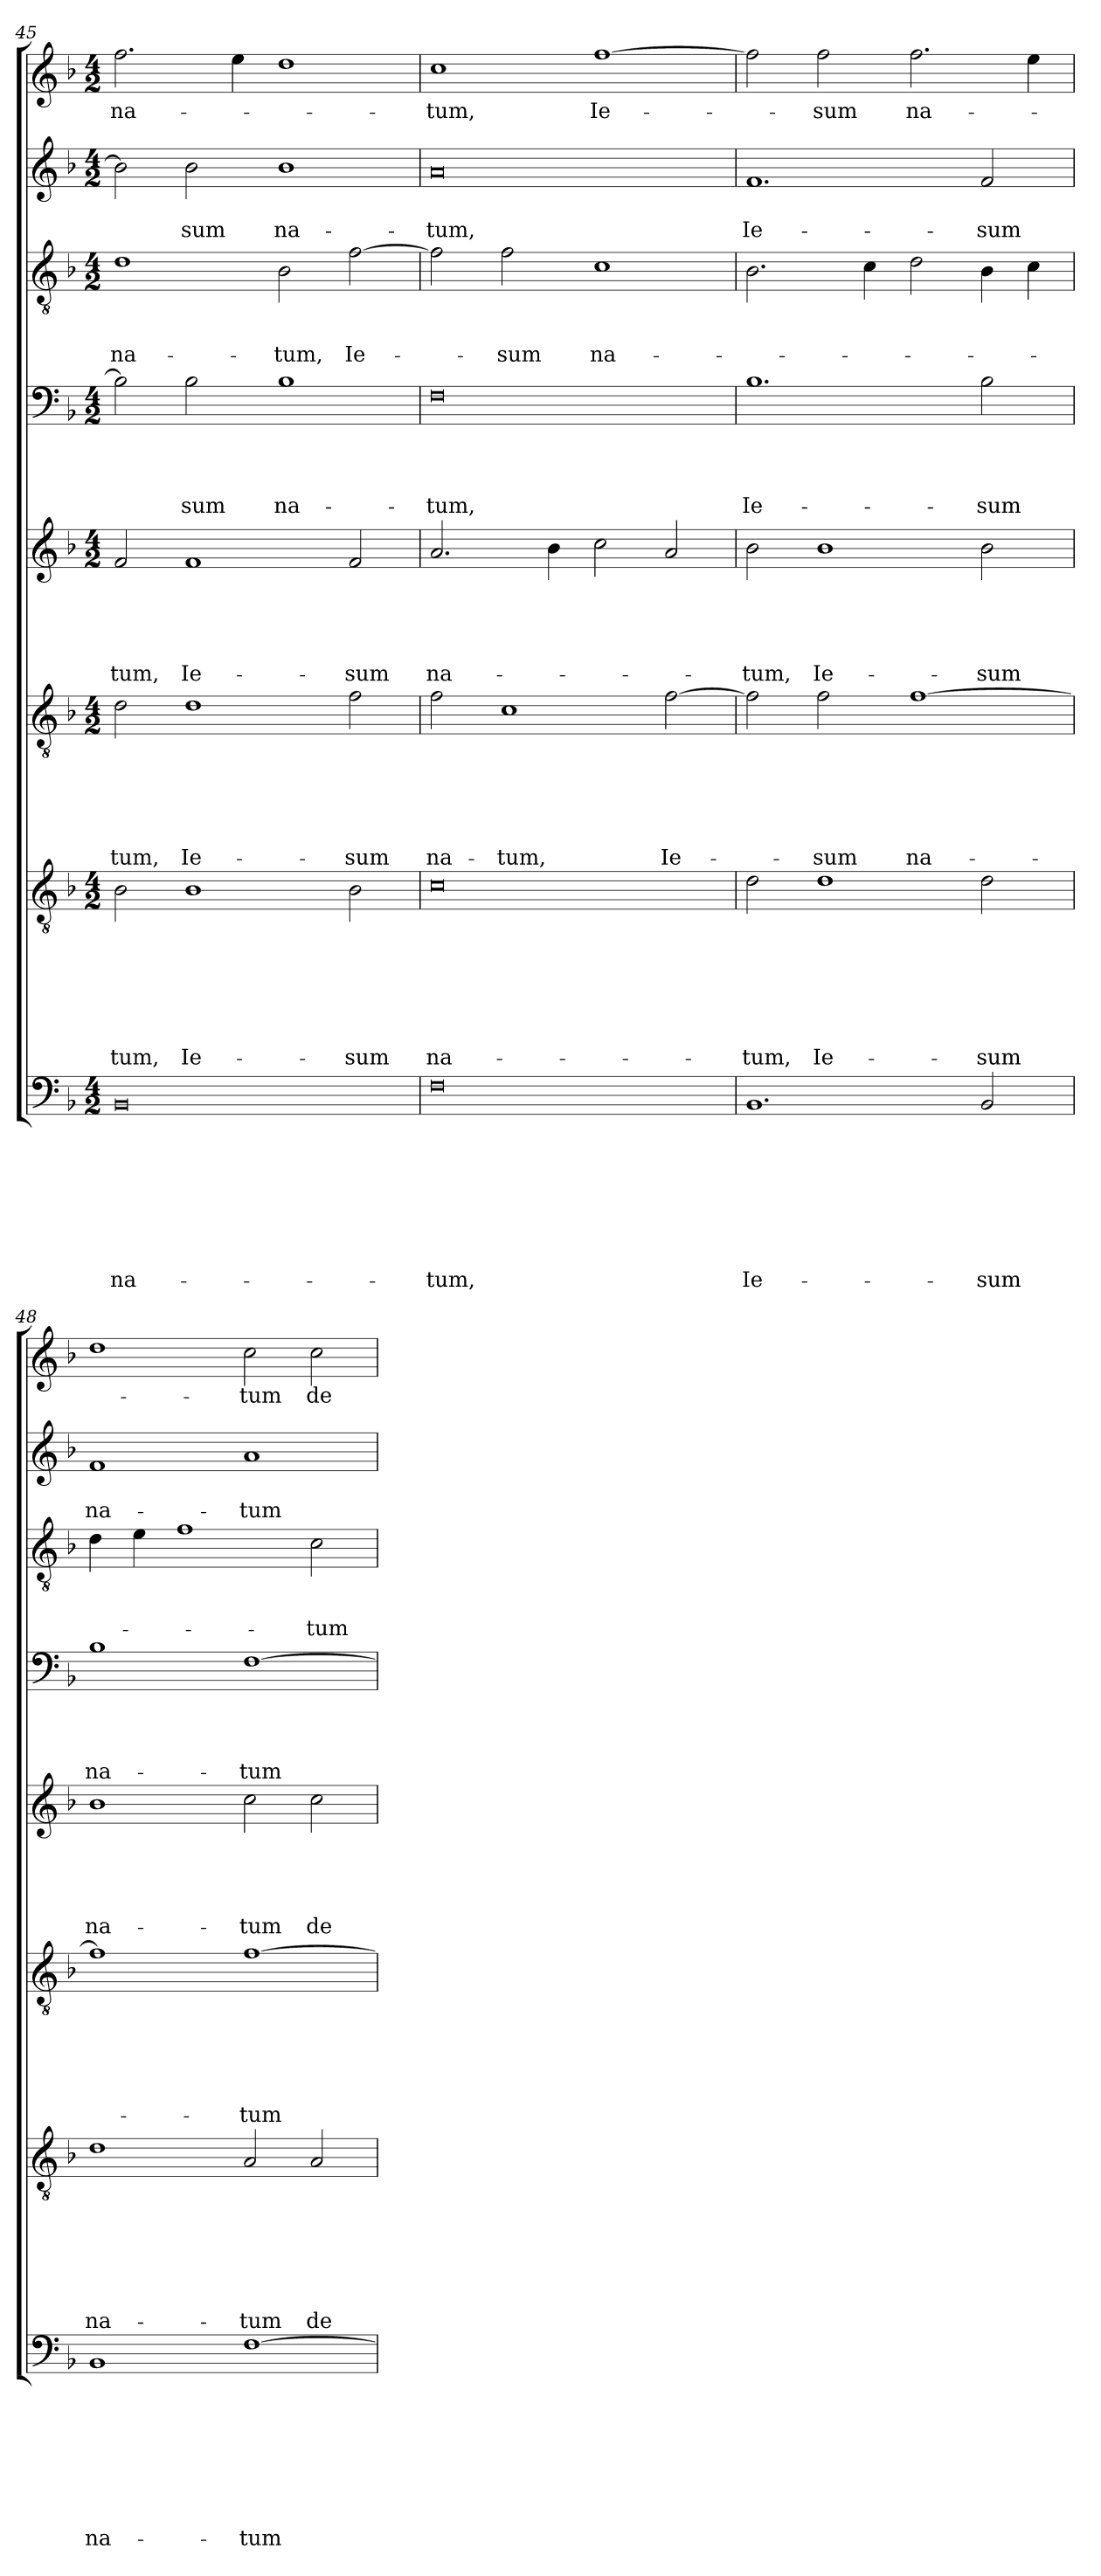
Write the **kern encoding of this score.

**kern	**text	**text	**text	**text	**text	**text	**text	**text	**kern	**text	**text	**text	**text	**text	**text	**text	**kern	**text	**text	**text	**text	**text	**text	**kern	**text	**text	**text	**text	**text	**kern	**text	**text	**text	**text	**kern	**text	**text	**text	**kern	**text	**text	**kern	**text
*part8	*part8	*part8	*part8	*part8	*part8	*part8	*part8	*part8	*part7	*part7	*part7	*part7	*part7	*part7	*part7	*part7	*part6	*part6	*part6	*part6	*part6	*part6	*part6	*part5	*part5	*part5	*part5	*part5	*part5	*part4	*part4	*part4	*part4	*part4	*part3	*part3	*part3	*part3	*part2	*part2	*part2	*part1	*part1
*staff8	*staff8	*staff8	*staff8	*staff8	*staff8	*staff8	*staff8	*staff8	*staff7	*staff7	*staff7	*staff7	*staff7	*staff7	*staff7	*staff7	*staff6	*staff6	*staff6	*staff6	*staff6	*staff6	*staff6	*staff5	*staff5	*staff5	*staff5	*staff5	*staff5	*staff4	*staff4	*staff4	*staff4	*staff4	*staff3	*staff3	*staff3	*staff3	*staff2	*staff2	*staff2	*staff1	*staff1
!!LO:LB:g=z
*clefF4	*	*	*	*	*	*	*	*	*clefGv2	*	*	*	*	*	*	*	*clefGv2	*	*	*	*	*	*	*clefG2	*	*	*	*	*	*clefF4	*	*	*	*	*clefGv2	*	*	*	*clefG2	*	*	*clefG2	*
*k[b-]	*	*	*	*	*	*	*	*	*k[b-]	*	*	*	*	*	*	*	*k[b-]	*	*	*	*	*	*	*k[b-]	*	*	*	*	*	*k[b-]	*	*	*	*	*k[b-]	*	*	*	*k[b-]	*	*	*k[b-]	*
*d:	*	*	*	*	*	*	*	*	*d:	*	*	*	*	*	*	*	*d:	*	*	*	*	*	*	*d:	*	*	*	*	*	*d:	*	*	*	*	*d:	*	*	*	*d:	*	*	*d:	*
*M4/2	*	*	*	*	*	*	*	*	*M4/2	*	*	*	*	*	*	*	*M4/2	*	*	*	*	*	*	*M4/2	*	*	*	*	*	*M4/2	*	*	*	*	*M4/2	*	*	*	*M4/2	*	*	*M4/2	*
=45	=45	=45	=45	=45	=45	=45	=45	=45	=45	=45	=45	=45	=45	=45	=45	=45	=45	=45	=45	=45	=45	=45	=45	=45	=45	=45	=45	=45	=45	=45	=45	=45	=45	=45	=45	=45	=45	=45	=45	=45	=45	=45	=45
!	!	!	!	!	!	!	!	!LO:LY:b	!	!	!	!	!	!	!	!LO:LY:b	!	!	!	!	!	!	!LO:LY:b	!	!	!	!	!	!LO:LY:b	!	!	!	!	!	!	!	!	!LO:LY:b	!	!	!	!	!LO:LY:b
0BB-	.	.	.	.	.	.	.	na-	2B-\	.	.	.	.	.	.	-tum,	2d\	.	.	.	.	.	-tum,	2f/	.	.	.	.	-tum,	2B-\]	.	.	.	.	1d	.	.	na-	2b-\]	.	.	2.ff\	na-
!	!	!	!	!	!	!	!	!	!	!	!	!	!	!	!	!LO:LY:b	!	!	!	!	!	!	!LO:LY:b	!	!	!	!	!	!LO:LY:b	!	!	!	!	!LO:LY:b	!	!	!	!	!	!	!LO:LY:b	!	!
.	.	.	.	.	.	.	.	.	1B-	.	.	.	.	.	.	Ie-	1d	.	.	.	.	.	Ie-	1f	.	.	.	.	Ie-	2B-\	.	.	.	-sum	.	.	.	.	2b-\	.	-sum	.	.
.	.	.	.	.	.	.	.	.	.	.	.	.	.	.	.	.	.	.	.	.	.	.	.	.	.	.	.	.	.	.	.	.	.	.	.	.	.	.	.	.	.	4ee\	.
!	!	!	!	!	!	!	!	!	!	!	!	!	!	!	!	!	!	!	!	!	!	!	!	!	!	!	!	!	!	!	!	!	!	!LO:LY:b	!	!	!	!LO:LY:b	!	!	!LO:LY:b	!	!
.	.	.	.	.	.	.	.	.	.	.	.	.	.	.	.	.	.	.	.	.	.	.	.	.	.	.	.	.	.	1B-	.	.	.	na-	2B-\	.	.	-tum,	1b-	.	na-	1dd	.
!	!	!	!	!	!	!	!	!	!	!	!	!	!	!	!	!LO:LY:b	!	!	!	!	!	!	!LO:LY:b	!	!	!	!	!	!LO:LY:b	!	!	!	!	!	!	!	!	!LO:LY:b	!	!	!	!	!
.	.	.	.	.	.	.	.	.	2B-\	.	.	.	.	.	.	-sum	2f\	.	.	.	.	.	-sum	2f/	.	.	.	.	-sum	.	.	.	.	.	[2f\	.	.	Ie-	.	.	.	.	.
=46	=46	=46	=46	=46	=46	=46	=46	=46	=46	=46	=46	=46	=46	=46	=46	=46	=46	=46	=46	=46	=46	=46	=46	=46	=46	=46	=46	=46	=46	=46	=46	=46	=46	=46	=46	=46	=46	=46	=46	=46	=46	=46	=46
!	!	!	!	!	!	!	!	!LO:LY:b	!	!	!	!	!	!	!	!LO:LY:b	!	!	!	!	!	!	!LO:LY:b	!	!	!	!	!	!LO:LY:b	!	!	!	!	!LO:LY:b	!	!	!	!	!	!	!LO:LY:b	!	!LO:LY:b
0F	.	.	.	.	.	.	.	-tum,	0c	.	.	.	.	.	.	na-	2f\	.	.	.	.	.	na-	2.a/	.	.	.	.	na-	0F	.	.	.	-tum,	2f\]	.	.	.	0a	.	-tum,	1cc	-tum,
!	!	!	!	!	!	!	!	!	!	!	!	!	!	!	!	!	!	!	!	!	!	!	!LO:LY:b	!	!	!	!	!	!	!	!	!	!	!	!	!	!	!LO:LY:b	!	!	!	!	!
.	.	.	.	.	.	.	.	.	.	.	.	.	.	.	.	.	1c	.	.	.	.	.	-tum,	.	.	.	.	.	.	.	.	.	.	.	2f\	.	.	-sum	.	.	.	.	.
.	.	.	.	.	.	.	.	.	.	.	.	.	.	.	.	.	.	.	.	.	.	.	.	4b-\	.	.	.	.	.	.	.	.	.	.	.	.	.	.	.	.	.	.	.
!	!	!	!	!	!	!	!	!	!	!	!	!	!	!	!	!	!	!	!	!	!	!	!	!	!	!	!	!	!	!	!	!	!	!	!	!	!	!LO:LY:b	!	!	!	!	!LO:LY:b
.	.	.	.	.	.	.	.	.	.	.	.	.	.	.	.	.	.	.	.	.	.	.	.	2cc\	.	.	.	.	.	.	.	.	.	.	1c	.	.	na-	.	.	.	[1ff	Ie-
!	!	!	!	!	!	!	!	!	!	!	!	!	!	!	!	!	!	!	!	!	!	!	!LO:LY:b	!	!	!	!	!	!	!	!	!	!	!	!	!	!	!	!	!	!	!	!
.	.	.	.	.	.	.	.	.	.	.	.	.	.	.	.	.	[2f\	.	.	.	.	.	Ie-	2a/	.	.	.	.	.	.	.	.	.	.	.	.	.	.	.	.	.	.	.
=47	=47	=47	=47	=47	=47	=47	=47	=47	=47	=47	=47	=47	=47	=47	=47	=47	=47	=47	=47	=47	=47	=47	=47	=47	=47	=47	=47	=47	=47	=47	=47	=47	=47	=47	=47	=47	=47	=47	=47	=47	=47	=47	=47
!	!	!	!	!	!	!	!	!LO:LY:b	!	!	!	!	!	!	!	!LO:LY:b	!	!	!	!	!	!	!	!	!	!	!	!	!LO:LY:b	!	!	!	!	!LO:LY:b	!	!	!	!	!	!	!LO:LY:b	!	!
1.BB-	.	.	.	.	.	.	.	Ie-	2d\	.	.	.	.	.	.	-tum,	2f\]	.	.	.	.	.	.	2b-\	.	.	.	.	-tum,	1.B-	.	.	.	Ie-	2.B-\	.	.	.	1.f	.	Ie-	2ff\]	.
!	!	!	!	!	!	!	!	!	!	!	!	!	!	!	!	!LO:LY:b	!	!	!	!	!	!	!LO:LY:b	!	!	!	!	!	!LO:LY:b	!	!	!	!	!	!	!	!	!	!	!	!	!	!LO:LY:b
.	.	.	.	.	.	.	.	.	1d	.	.	.	.	.	.	Ie-	2f\	.	.	.	.	.	-sum	1b-	.	.	.	.	Ie-	.	.	.	.	.	.	.	.	.	.	.	.	2ff\	-sum
.	.	.	.	.	.	.	.	.	.	.	.	.	.	.	.	.	.	.	.	.	.	.	.	.	.	.	.	.	.	.	.	.	.	.	4c\	.	.	.	.	.	.	.	.
!	!	!	!	!	!	!	!	!	!	!	!	!	!	!	!	!	!	!	!	!	!	!	!LO:LY:b	!	!	!	!	!	!	!	!	!	!	!	!	!	!	!	!	!	!	!	!LO:LY:b
.	.	.	.	.	.	.	.	.	.	.	.	.	.	.	.	.	[1f	.	.	.	.	.	na-	.	.	.	.	.	.	.	.	.	.	.	2d\	.	.	.	.	.	.	2.ff\	na-
!	!	!	!	!	!	!	!	!LO:LY:b	!	!	!	!	!	!	!	!LO:LY:b	!	!	!	!	!	!	!	!	!	!	!	!	!LO:LY:b	!	!	!	!	!LO:LY:b	!	!	!	!	!	!	!LO:LY:b	!	!
2BB-/	.	.	.	.	.	.	.	-sum	2d\	.	.	.	.	.	.	-sum	.	.	.	.	.	.	.	2b-\	.	.	.	.	-sum	2B-\	.	.	.	-sum	4B-\	.	.	.	2f/	.	-sum	.	.
.	.	.	.	.	.	.	.	.	.	.	.	.	.	.	.	.	.	.	.	.	.	.	.	.	.	.	.	.	.	.	.	.	.	.	4c\	.	.	.	.	.	.	4ee\	.
=48	=48	=48	=48	=48	=48	=48	=48	=48	=48	=48	=48	=48	=48	=48	=48	=48	=48	=48	=48	=48	=48	=48	=48	=48	=48	=48	=48	=48	=48	=48	=48	=48	=48	=48	=48	=48	=48	=48	=48	=48	=48	=48	=48
!	!	!	!	!	!	!	!	!LO:LY:b	!	!	!	!	!	!	!	!LO:LY:b	!	!	!	!	!	!	!	!	!	!	!	!	!LO:LY:b	!	!	!	!	!LO:LY:b	!	!	!	!	!	!	!LO:LY:b	!	!
1BB-	.	.	.	.	.	.	.	na-	1d	.	.	.	.	.	.	na-	1f]	.	.	.	.	.	.	1b-	.	.	.	.	na-	1B-	.	.	.	na-	4d\	.	.	.	1f	.	na-	1dd	.
.	.	.	.	.	.	.	.	.	.	.	.	.	.	.	.	.	.	.	.	.	.	.	.	.	.	.	.	.	.	.	.	.	.	.	4e\	.	.	.	.	.	.	.	.
.	.	.	.	.	.	.	.	.	.	.	.	.	.	.	.	.	.	.	.	.	.	.	.	.	.	.	.	.	.	.	.	.	.	.	1f	.	.	.	.	.	.	.	.
!	!	!	!	!	!	!	!	!LO:LY:b	!	!	!	!	!	!	!	!LO:LY:b	!	!	!	!	!	!	!LO:LY:b	!	!	!	!	!	!LO:LY:b	!	!	!	!	!LO:LY:b	!	!	!	!	!	!	!LO:LY:b	!	!LO:LY:b
[1F	.	.	.	.	.	.	.	-tum	2A/	.	.	.	.	.	.	-tum	[1f	.	.	.	.	.	-tum	2cc\	.	.	.	.	-tum	[1F	.	.	.	-tum	.	.	.	.	1a	.	-tum	2cc\	-tum
!	!	!	!	!	!	!	!	!	!	!	!	!	!	!	!	!LO:LY:b	!	!	!	!	!	!	!	!	!	!	!	!	!LO:LY:b	!	!	!	!	!	!	!	!	!LO:LY:b	!	!	!	!	!LO:LY:b
.	.	.	.	.	.	.	.	.	2A/	.	.	.	.	.	.	de	.	.	.	.	.	.	.	2cc\	.	.	.	.	de	.	.	.	.	.	2c\	.	.	-tum	.	.	.	2cc\	de
=	=	=	=	=	=	=	=	=	=	=	=	=	=	=	=	=	=	=	=	=	=	=	=	=	=	=	=	=	=	=	=	=	=	=	=	=	=	=	=	=	=	=	=
*-	*-	*-	*-	*-	*-	*-	*-	*-	*-	*-	*-	*-	*-	*-	*-	*-	*-	*-	*-	*-	*-	*-	*-	*-	*-	*-	*-	*-	*-	*-	*-	*-	*-	*-	*-	*-	*-	*-	*-	*-	*-	*-	*-
